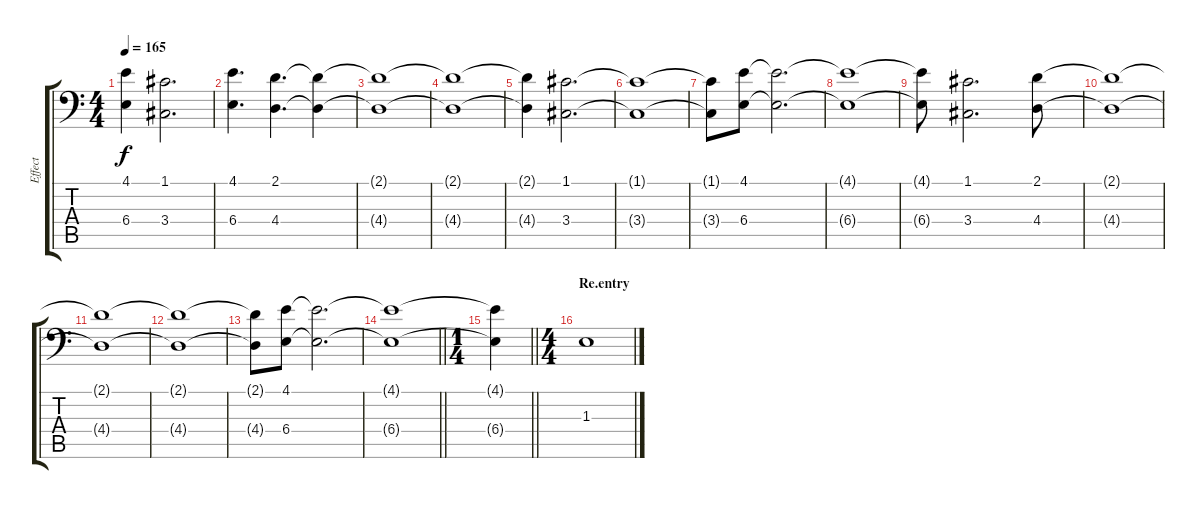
\track ("Effect" "Effect") {instrument stringensemble2}
\staff {score tabs}
\tuning (C4 G3 Eb3 Bb2 F2 Bb1) {hide}
\ts (4 4)
\tempo 165
\clef f4
\ks c
(4.1{t} 6.4{t}).4{dy f} (1.1 3.4).2{d} |
(4.1 6.4).4{d} (2.1 4.4).4{d} (2.1{t} 4.4{t}).4 |
(2.1{t} 4.4{t}).1 |
(2.1{t} 4.4{t}).1 |
(2.1{t} 4.4{t}).4 (1.1 3.4).2{d} |
(1.1{t} 3.4{t}).1 |
(1.1{t} 3.4{t}).8 (4.1 6.4).8 (4.1{t} 6.4{t}).2{d} |
(4.1{t} 6.4{t}).1 |
(4.1{t} 6.4{t}).8 (1.1 3.4).2{d} (2.1 4.4).8 |
(2.1{t} 4.4{t}).1 |
(2.1{t} 4.4{t}).1 |
(2.1{t} 4.4{t}).1 |
(2.1{t} 4.4{t}).8 (4.1 6.4).8 (4.1{t} 6.4{t}).2{d} |
\barLineRight lightlight
(4.1{t} 6.4{t}).1 |
\ts (1 4)
\barLineRight lightlight
(4.1{t} 6.4{t}).4 |
\ts (4 4)
\section ("" "Re.entry")
1.3.1
